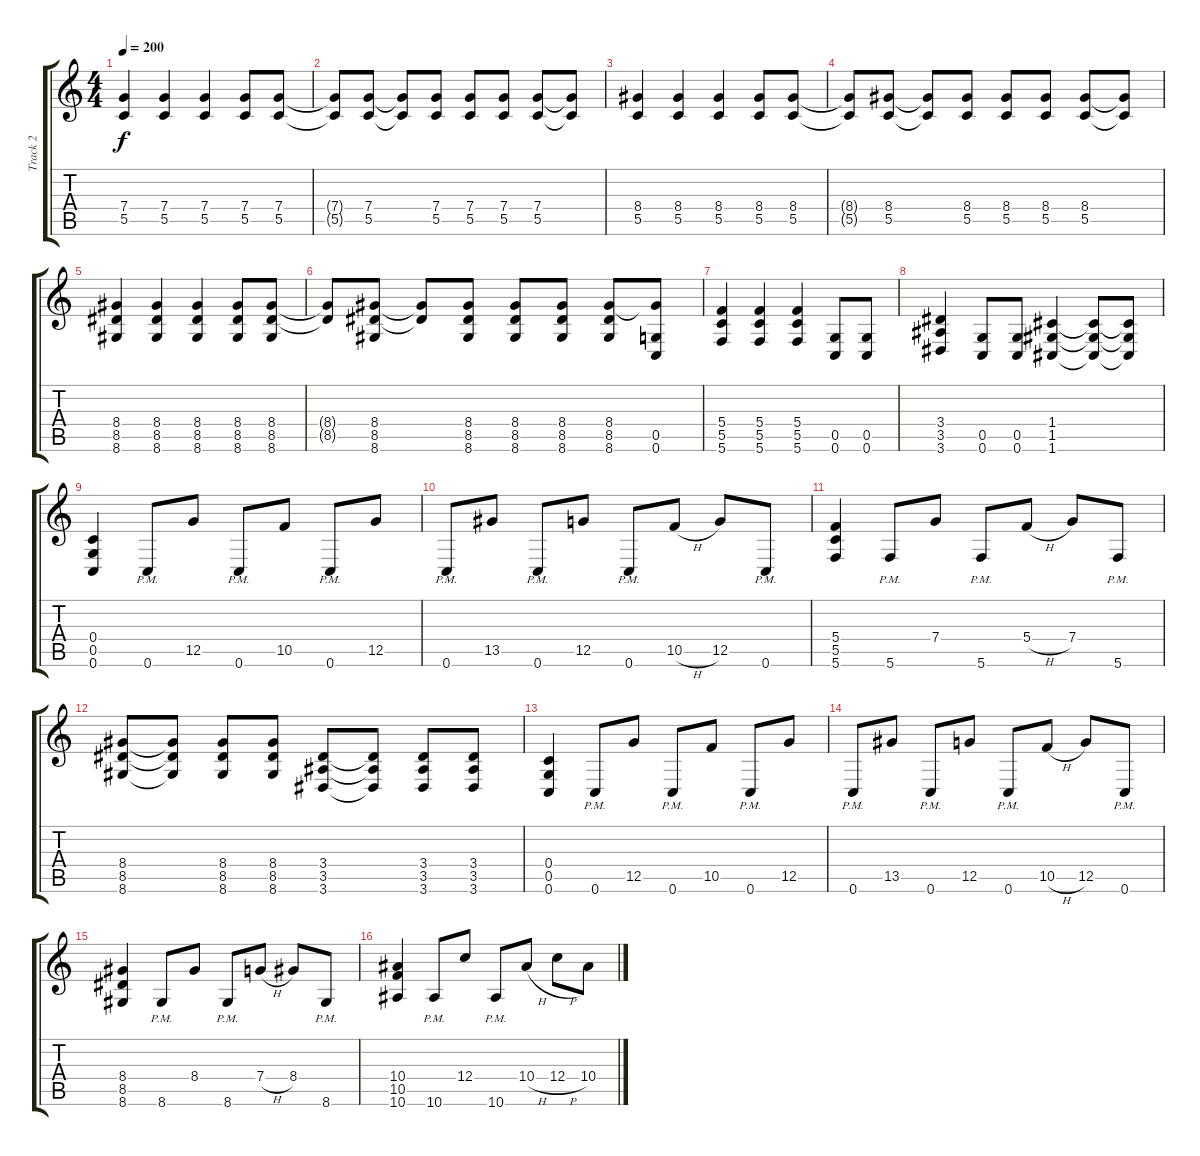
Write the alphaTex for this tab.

\track ("Track 2" "Track 2") {instrument overdrivenguitar}
\staff {score tabs}
\tuning (D4 A3 F3 C3 G2 C2) {hide}
\ts (4 4)
\tempo 200
\clef g2
\ks c
(7.4 5.5).4{dy f} (7.4 5.5).4 (7.4 5.5).4 (7.4 5.5).8 (7.4 5.5).8 |
(7.4{t} 5.5{t}).8 (7.4 5.5).8 (7.4{t} 5.5{t}).8 (7.4 5.5).8 (7.4 5.5).8 (7.4 5.5).8 (7.4 5.5).8 (7.4{t} 5.5{t}).8 |
(8.4 5.5).4 (8.4 5.5).4 (8.4 5.5).4 (8.4 5.5).8 (8.4 5.5).8 |
(8.4{t} 5.5{t}).8 (8.4 5.5).8 (8.4{t} 5.5{t}).8 (8.4 5.5).8 (8.4 5.5).8 (8.4 5.5).8 (8.4 5.5).8 (8.4{t} 5.5{t}).8 |
(8.4 8.5 8.6).4 (8.4 8.5 8.6).4 (8.4 8.5 8.6).4 (8.4 8.5 8.6).8 (8.4 8.5 8.6).8 |
(8.4{t} 8.5{t}).8 (8.4 8.5 8.6).8 (8.4{t} 8.5{t}).8 (8.4 8.5 8.6).8 (8.4 8.5 8.6).8 (8.4 8.5 8.6).8 (8.4 8.5 8.6).8 (8.4{t} 0.5 0.6).8 |
(5.4 5.5 5.6).4 (5.4 5.5 5.6).4 (5.4 5.5 5.6).4 (0.5 0.6).8 (0.5 0.6).8 |
(3.4 3.5 3.6).4 (0.5 0.6).8 (0.5 0.6).8 (1.4 1.5 1.6).4 (1.4{t} 1.5{t} 1.6{t}).8 (1.4{t} 1.5{t} 1.6{t}).8 |
(0.4 0.5 0.6).4 0.6{pm}.8 12.5.8 0.6{pm}.8 10.5.8 0.6{pm}.8 12.5.8 |
0.6{pm}.8 13.5.8 0.6{pm}.8 12.5.8 0.6{pm}.8 10.5{h}.8 12.5.8 0.6{pm}.8 |
(5.4 5.5 5.6).4 5.6{pm}.8 7.4.8 5.6{pm}.8 5.4{h}.8 7.4.8 5.6{pm}.8 |
(8.4 8.5 8.6).8 (8.4{t} 8.5{t} 8.6{t}).8 (8.4 8.5 8.6).8 (8.4 8.5 8.6).8 (3.4 3.5 3.6).8 (3.4{t} 3.5{t} 3.6{t}).8 (3.4 3.5 3.6).8 (3.4 3.5 3.6).8 |
(0.4 0.5 0.6).4 0.6{pm}.8 12.5.8 0.6{pm}.8 10.5.8 0.6{pm}.8 12.5.8 |
0.6{pm}.8 13.5.8 0.6{pm}.8 12.5.8 0.6{pm}.8 10.5{h}.8 12.5.8 0.6{pm}.8 |
(8.4 8.5 8.6).4 8.6{pm}.8 8.4.8 8.6{pm}.8 7.4{h}.8 8.4.8 8.6{pm}.8 |
(10.4 10.5 10.6).4 10.6{pm}.8 12.4.8 10.6{pm}.8 10.4{h}.8 12.4{h}.8 10.4.8
